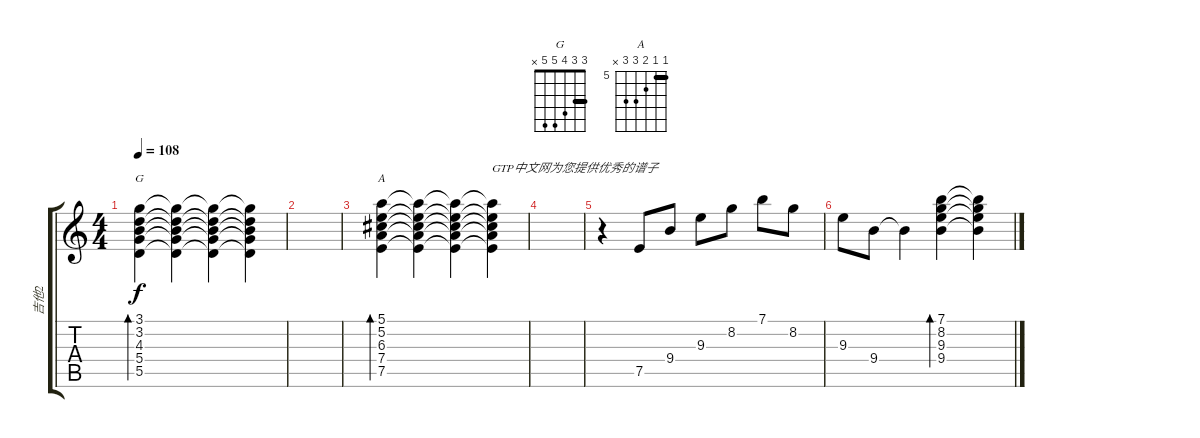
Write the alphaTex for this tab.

\track ("吉他2" "吉他2") {instrument distortionguitar}
\staff {score tabs}
\tuning (E4 B3 G3 D3 A2 E2) {hide}
\chord ("G" 3 3 4 5 5 x) {barre 3}
\chord ("A" 5 5 6 7 7 x) {firstfret 5 barre 5}
\ts (4 4)
\tempo 108
\clef g2
\ks c
(3.1 3.2 4.3 5.4 5.5).4{bd 480 ch "G" dy f instrument electricguitarjazz} (3.1{t} 3.2{t} 4.3{t} 5.4{t} 5.5{t}).4 (3.1{t} 3.2{t} 4.3{t} 5.4{t} 5.5{t}).4 (3.1{t} 3.2{t} 4.3{t} 5.4{t} 5.5{t}).4 |
|
(5.1 5.2 6.3 7.4 7.5).4{bd 480 ch "A" instrument electricguitarjazz} (5.1{t} 5.2{t} 6.3{t} 7.4{t} 7.5{t}).4 (5.1{t} 5.2{t} 6.3{t} 7.4{t} 7.5{t}).4 (5.1{t} 5.2{t} 6.3{t} 7.4{t} 7.5{t}).4{txt "GTP中文网为您提供优秀的谱子"} |
|
r.4 7.5.8{volume 9} 9.4.8 9.3.8 8.2.8 7.1.8 8.2.8 |
9.3.8 9.4.8 9.4{t}.4 (7.1 8.2 9.3 9.4).4{bd 480} (7.1{t} 8.2{t} 9.3{t} 9.4{t}).4
